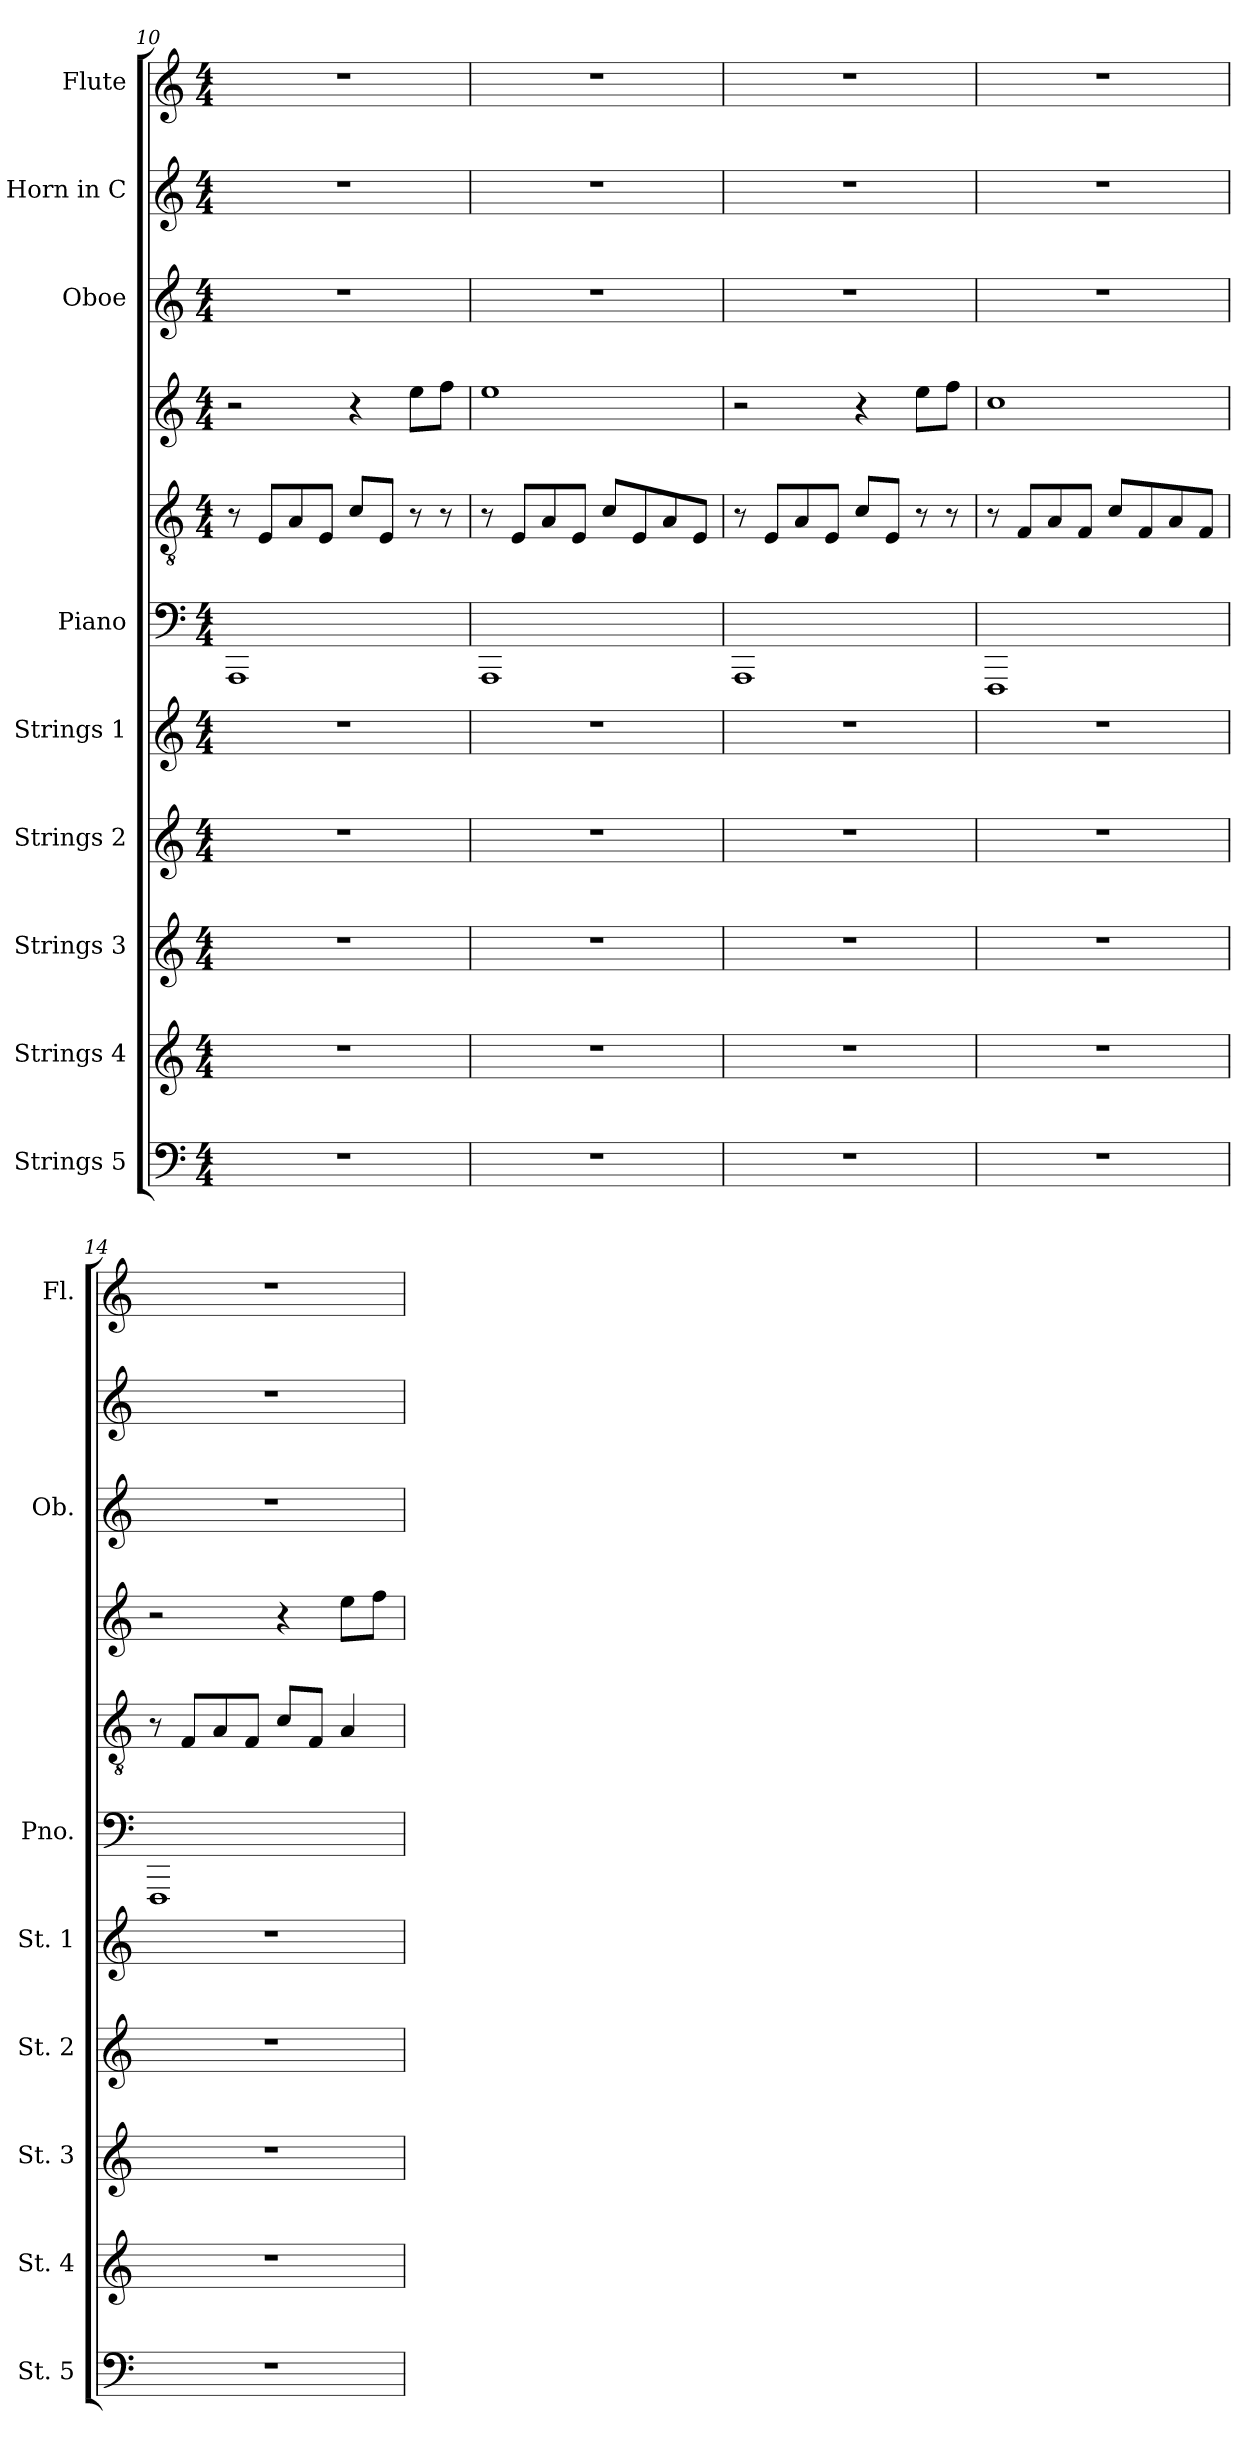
**kern	**kern	**kern	**kern	**kern	**kern	**kern	**kern	**kern	**kern	**kern
*part9	*part8	*part7	*part6	*part5	*part4	*part4	*part4	*part3	*part2	*part1
*staff11	*staff10	*staff9	*staff8	*staff7	*staff6	*staff5	*staff4	*staff3	*staff2	*staff1
*I"Strings 5	*I"Strings 4	*I"Strings 3	*I"Strings 2	*I"Strings 1	*I"Piano	*	*	*I"Oboe	*I"Horn in C	*I"Flute
*I'St. 5	*I'St. 4	*I'St. 3	*I'St. 2	*I'St. 1	*I'Pno.	*	*	*I'Ob.	*	*I'Fl.
*clefF4	*clefG2	*clefG2	*clefG2	*clefG2	*clefF4	*clefGv2	*clefG2	*clefG2	*clefG2	*clefG2
*	*	*	*	*	*	*	*	*	*ITrd7c12	*
*k[]	*k[]	*k[]	*k[]	*k[]	*k[]	*k[]	*k[]	*k[]	*k[]	*k[]
*M4/4	*M4/4	*M4/4	*M4/4	*M4/4	*M4/4	*M4/4	*M4/4	*M4/4	*M4/4	*M4/4
=10	=10	=10	=10	=10	=10	=10	=10	=10	=10	=10
1r	1r	1r	1r	1r	1AAA	8r	2r	1r	1r	1r
.	.	.	.	.	.	8E/L	.	.	.	.
.	.	.	.	.	.	8A/	.	.	.	.
.	.	.	.	.	.	8E/J	.	.	.	.
.	.	.	.	.	.	8c/L	4r	.	.	.
.	.	.	.	.	.	8E/J	.	.	.	.
.	.	.	.	.	.	8r	8ee\L	.	.	.
.	.	.	.	.	.	8r	8ff\J	.	.	.
=11	=11	=11	=11	=11	=11	=11	=11	=11	=11	=11
1r	1r	1r	1r	1r	1AAA	8r	1ee	1r	1r	1r
.	.	.	.	.	.	8E/L	.	.	.	.
.	.	.	.	.	.	8A/	.	.	.	.
.	.	.	.	.	.	8E/J	.	.	.	.
.	.	.	.	.	.	8c/L	.	.	.	.
.	.	.	.	.	.	8E/	.	.	.	.
.	.	.	.	.	.	8A/	.	.	.	.
.	.	.	.	.	.	8E/J	.	.	.	.
=12	=12	=12	=12	=12	=12	=12	=12	=12	=12	=12
1r	1r	1r	1r	1r	1AAA	8r	2r	1r	1r	1r
.	.	.	.	.	.	8E/L	.	.	.	.
.	.	.	.	.	.	8A/	.	.	.	.
.	.	.	.	.	.	8E/J	.	.	.	.
.	.	.	.	.	.	8c/L	4r	.	.	.
.	.	.	.	.	.	8E/J	.	.	.	.
.	.	.	.	.	.	8r	8ee\L	.	.	.
.	.	.	.	.	.	8r	8ff\J	.	.	.
!!LO:LB:g=z
=13	=13	=13	=13	=13	=13	=13	=13	=13	=13	=13
1r	1r	1r	1r	1r	1FFF	8r	1cc	1r	1r	1r
.	.	.	.	.	.	8F/L	.	.	.	.
.	.	.	.	.	.	8A/	.	.	.	.
.	.	.	.	.	.	8F/J	.	.	.	.
.	.	.	.	.	.	8c/L	.	.	.	.
.	.	.	.	.	.	8F/	.	.	.	.
.	.	.	.	.	.	8A/	.	.	.	.
.	.	.	.	.	.	8F/J	.	.	.	.
=14	=14	=14	=14	=14	=14	=14	=14	=14	=14	=14
1r	1r	1r	1r	1r	1FFF	8r	2r	1r	1r	1r
.	.	.	.	.	.	8F/L	.	.	.	.
.	.	.	.	.	.	8A/	.	.	.	.
.	.	.	.	.	.	8F/J	.	.	.	.
.	.	.	.	.	.	8c/L	4r	.	.	.
.	.	.	.	.	.	8F/J	.	.	.	.
.	.	.	.	.	.	4A/	8ee\L	.	.	.
.	.	.	.	.	.	.	8ff\J	.	.	.
=	=	=	=	=	=	=	=	=	=	=
*-	*-	*-	*-	*-	*-	*-	*-	*-	*-	*-
